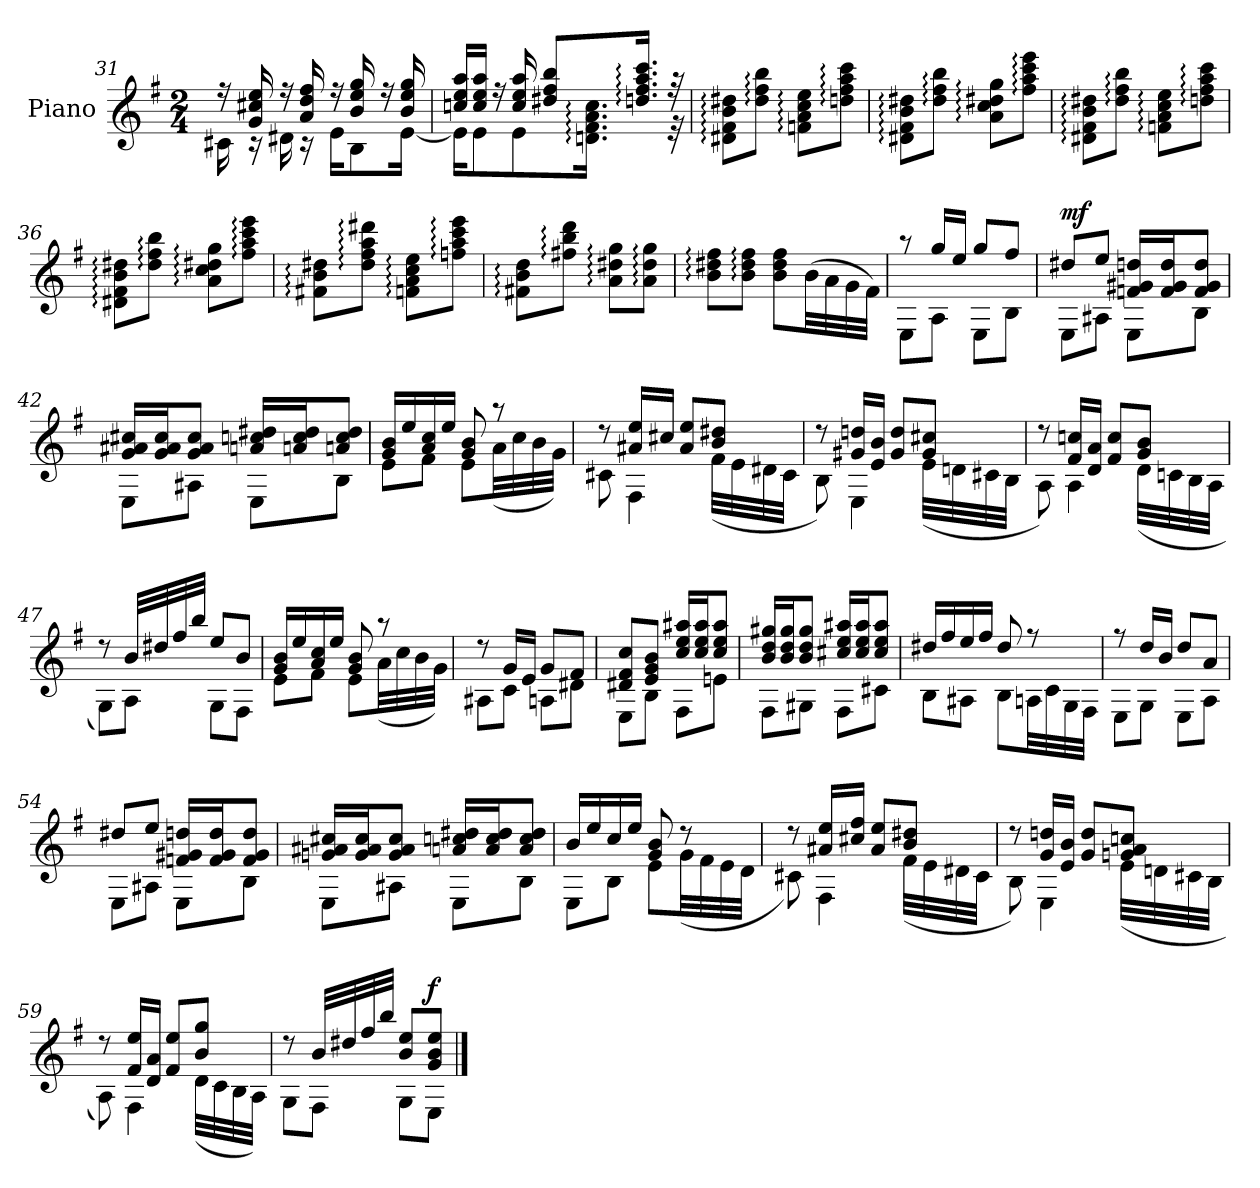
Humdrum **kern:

**kern	**dynam
*part1	*part1
*staff1	*staff1
*I"Piano	*
*I'Pno.	*
*clefG2	*
*k[f#]	*
*M2/4	*
=31	=31
*^	*
16r	16c#X\	.
16g/ 16cc#X/ 16ee/	16r	.
16r	16d#X\	.
16a/ 16dd/ 16ff#/	16r	.
16r	16e\KL	.
16b/ 16ee/ 16gg/	8B\	.
16r	.	.
16b/ 16ee/ 16gg/	[16e\Jk	.
=32	=32	=32
16ccn/ 16ee/ 16aa/LL	16e\KL]	.
16cc/ 16ee/ 16aa/JJ	8e\	.
16r	.	.
16cc/ 16ee/ 16aa/	8e\	.
8dd#X/ 8ff#/ 8bb/L	.	.
.	16.dn\: 16.f#\: 16.a\: 16.cc\:Jk	.
16.ddn/: 16.ff#/: 16.aa/: 16.ccc/:Jk	.	.
.	16ryy	.
32r	32r	.
*v	*v	*
!!LO:PB:g=z
=33	=33
8d#X\: 8f#\: 8b\: 8dd#X\:L	.
8dd#\: 8ff#\: 8bb\:J	.
8fn\: 8a\: 8cc\: 8ee\:L	.
8ddn\: 8ff#\: 8aa\: 8ccc\:J	.
=34	=34
8d#X\: 8f#\: 8b\: 8dd#X\:L	.
8dd#\: 8ff#\: 8bb\:J	.
8a\: 8cc\: 8dd#X\: 8gg\:L	.
8ff#\: 8aa\: 8ccc\: 8eee\:J	.
=35	=35
8d#X\: 8f#\: 8b\: 8dd#X\:L	.
8dd#\: 8ff#\: 8bb\:J	.
8fn\: 8a\: 8cc\: 8ee\:L	.
8ddn\: 8ff#\: 8aa\: 8ccc\:J	.
=36	=36
8d#X\: 8f#\: 8b\: 8dd#X\:L	.
8dd#\: 8ff#\: 8bb\:J	.
8a\: 8cc\: 8dd#X\: 8gg\:L	.
8ff#\: 8aa\: 8ccc\: 8eee\:J	.
!!LO:LB:g=z
=37	=37
8f#X\: 8b\: 8dd#X\:L	.
8dd#\: 8ff#\: 8aa\: 8ddd#X\:J	.
8fn\: 8a\: 8cc\: 8ee\:L	.
8ffn\: 8aa\: 8ccc\: 8eee\:J	.
=38	=38
8f#X\: 8b\: 8dd\:L	.
8ff#X\: 8bb\: 8ddd\:J	.
8a\: 8dd#X\: 8gg\:L	.
8a\: 8dd#\: 8gg\:J	.
=39	=39
8b\: 8dd#X\: 8ff#\:L	.
8b\: 8dd#\: 8ff#\:J	.
8b\ 8dd#\ 8ff#\L	.
(32b\LL	.
32a\	.
32g\	.
32f#\JJJ)	.
=40	=40
*^	*
8r	8E\L	.
16gg/LL	8A\J	.
16ee/JJ	.	.
8gg/L	8E\L	.
8ff#/J	8B\J	.
!!LO:LB:g=z	!!
=41	=41	=41
!	!	!LO:DY:a
8dd#X/L	8E\L	mf
8ee/J	8A#X\J	.
16fn/ 16g#X/ 16ddn/LL	8E\L	.
16f/ 16g#/ 16dd/J	.	.
8f/ 8g#/ 8dd/J	8B\J	.
=42	=42	=42
16g/ 16a#X/ 16cc#X/LL	8E\L	.
16g/ 16a#/ 16cc#/J	.	.
8g/ 8a#/ 8cc#/J	8A#X\J	.
16an/ 16ccn/ 16dd#X/LL	8E\L	.
16an/ 16cc/ 16dd#/J	.	.
8an/ 8cc/ 8dd#/J	8B\J	.
=43	=43	=43
16g/ 16b/LL	8e\L	.
16ee/	.	.
16a/ 16cc/	8f#\J	.
16ee/JJ	.	.
8g/ 8b/	8e\L	.
8r	(32a\LL	.
.	32cc\	.
.	32b\	.
.	32g\JJJ)	.
!!LO:LB:g=z	!!
=44	=44	=44
8r	8c#X\	.
16a#X/ 16ee/LL	4F#\	.
16cc#X/JJ	.	.
8a#/ 8ee/L	.	.
8b/ 8dd#X/J	(32f#\LLL	.
.	32e\	.
.	32d#X\	.
.	32c#\JJJ	.
=45	=45	=45
8r	8B\)	.
16g#X/ 16ddn/LL	4E\	.
16e/ 16b/JJ	.	.
8g#/ 8dd/L	.	.
8g#/ 8cc#X/J	(32e\LLL	.
.	32dn\	.
.	32c#X\	.
.	32B\JJJ	.
=46	=46	=46
8r	8A\)	.
16f#/ 16ccn/LL	4A\	.
16d/ 16a/JJ	.	.
8f#/ 8cc/L	.	.
8g/ 8b/J	(32d\LLL	.
.	32cn\	.
.	32B\	.
.	32A\JJJ	.
=47	=47	=47
8r	8G\L)	.
32b/LLL	8A\J	.
32dd#X/	.	.
32ff#/	.	.
32bb/JJJ	.	.
8ee/L	8G\L	.
8b/J	8F#\J	.
!!LO:LB:g=z	!!
=48	=48	=48
16g/ 16b/LL	8e\L	.
16ee/	.	.
16a/ 16cc/	8f#\J	.
16ee/JJ	.	.
8g/ 8b/	8e\L	.
8r	(32a\LL	.
.	32cc\	.
.	32b\	.
.	32g\JJJ)	.
=49	=49	=49
8r	8A#X\L	.
16g/LL	8c\J	.
16e/JJ	.	.
8g/L	8An\L	.
8f#/J	8d#X\J	.
=50	=50	=50
8d#X/ 8f#/ 8cc/L	8E\L	.
8e/ 8g/ 8b/J	8B\J	.
16cc/ 16ee/ 16aa#X/LL	8F#\L	.
16cc/ 16ee/ 16aa#/J	.	.
8cc/ 8ee/ 8aa#/J	8en\J	.
=51	=51	=51
16b/ 16dd/ 16gg#X/LL	8F#\L	.
16b/ 16dd/ 16gg#/J	.	.
8b/ 8dd/ 8gg#/J	8G#X\J	.
16cc#X/ 16ee/ 16aa#X/LL	8F#\L	.
16cc#/ 16ee/ 16aa#/J	.	.
8cc#/ 8ee/ 8aa#/J	8c#X\J	.
!!LO:LB:g=z	!!
=52	=52	=52
16dd#X/LL	8B\L	.
16ff#/	.	.
16ee/	8A#X\J	.
16ff#/JJ	.	.
8dd#/	8B\L	.
8r	32An\LL	.
.	32c\	.
.	32G\	.
.	32F#\JJJ	.
=53	=53	=53
8r	8E\L	.
16dd/LL	8G\J	.
16b/JJ	.	.
8dd/L	8E\L	.
8a/J	8A\J	.
=54	=54	=54
8dd#X/L	8E\L	.
8ee/J	8A#X\J	.
16fn/ 16g#X/ 16ddn/LL	8E\L	.
16f/ 16g#/ 16dd/J	.	.
8f/ 8g#/ 8dd/J	8B\J	.
=55	=55	=55
16gn/ 16a#X/ 16cc#X/LL	8E\L	.
16g/ 16a#/ 16cc#/J	.	.
8g/ 8a#/ 8cc#/J	8A#X\J	.
16an/ 16ccn/ 16dd#X/LL	8E\L	.
16a/ 16cc/ 16dd#/J	.	.
8a/ 8cc/ 8dd#/J	8B\J	.
!!LO:LB:g=z	!!
=56	=56	=56
16b/LL	8E\L	.
16ee/	.	.
16cc/	8B\J	.
16ee/JJ	.	.
8g/ 8b/	8e\L	.
8r	(32g\LL	.
.	32f#\	.
.	32e\	.
.	32d\JJJ	.
=57	=57	=57
8r	8c#X\)	.
16a#X/ 16ee/LL	4F#\	.
16cc#X/ 16ff#/JJ	.	.
8a#/ 8ee/L	.	.
8b/ 8dd#X/J	(32f#\LLL	.
.	32e\	.
.	32d#X\	.
.	32c#\JJJ	.
=58	=58	=58
8r	8B\)	.
16g/ 16ddn/LL	4E\	.
16e/ 16b/JJ	.	.
8g/ 8dd/L	.	.
8gn/ 8a/ 8ccn/J	(32e\LLL	.
.	32dn\	.
.	32c#X\	.
.	32B\JJJ	.
=59	=59	=59
8r	8A\)	.
16f#/ 16ee/LL	4F#\	.
16d/ 16a/JJ	.	.
8f#/ 8ee/L	.	.
8b/ 8gg/J	(32d\LLL	.
.	32c\	.
.	32B\	.
.	32A\JJJ)	.
!!LO:LB:g=z	!!
=60	=60	=60
8r	8G\L	.
32b/LLL	8F#\J	.
32dd#X/	.	.
32ff#/	.	.
32bb/JJJ	.	.
8b/ 8ee/L	8G\L	.
!	!	!LO:DY:a
8g/ 8b/ 8ee/J	8E\J	f
*v	*v	*
==	==
*-	*-
